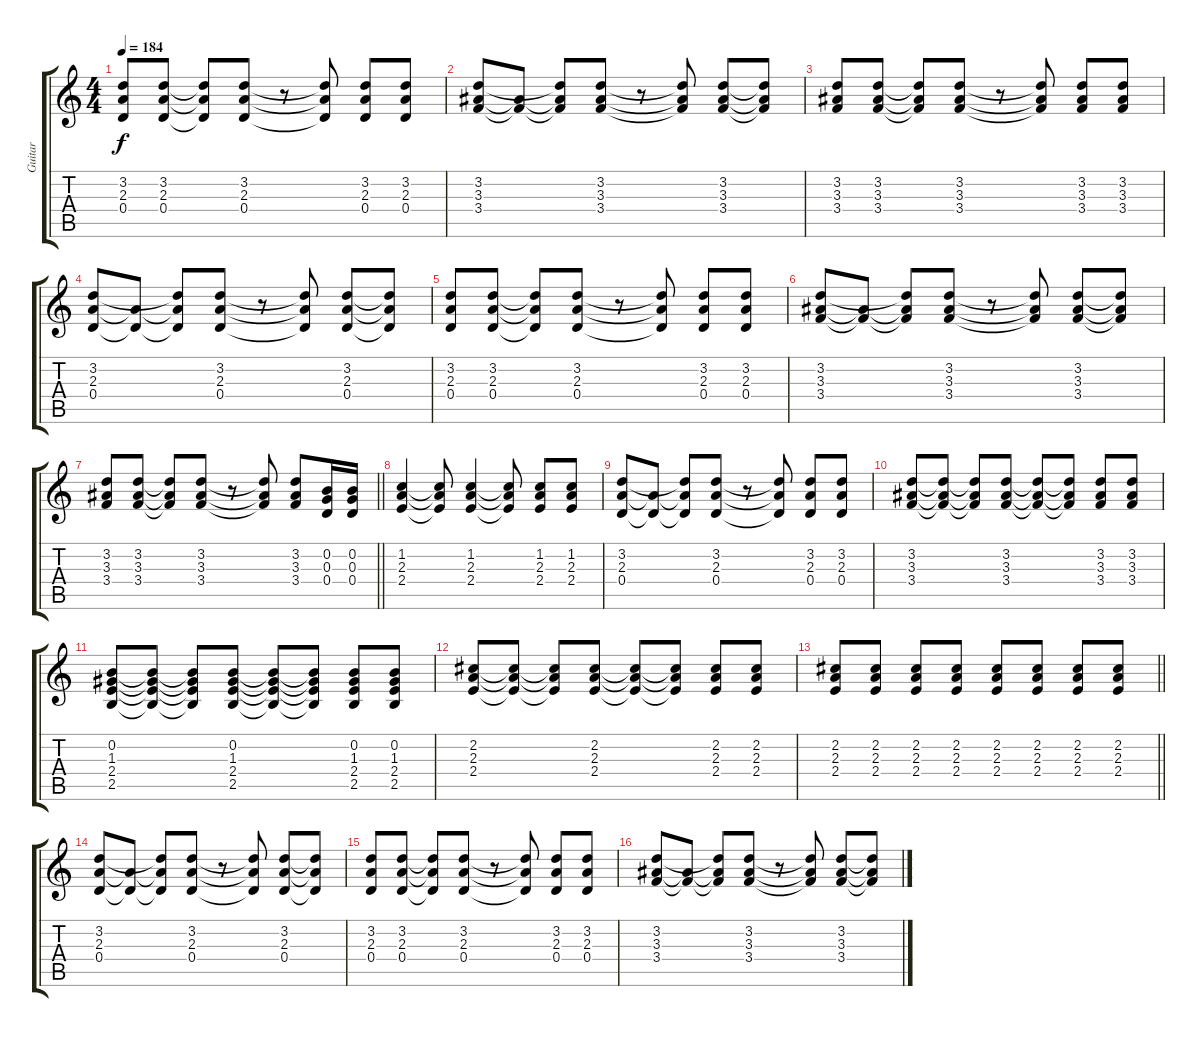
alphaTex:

\track ("Guitar" "Guitar") {instrument electricguitarclean}
\staff {score tabs}
\tuning (E4 B3 G3 D3 A2 E2) {hide}
\ts (4 4)
\tempo 184
\clef g2
\ks c
(3.2 2.3 0.4).8{dy f} (3.2 2.3 0.4).8 (3.2{t} 2.3{t} 0.4{t}).8 (3.2 2.3 0.4).8 r.8 (3.2{t} 2.3{t} 0.4{t}).8 (3.2 2.3 0.4).8 (3.2 2.3 0.4).8 |
(3.2 3.3 3.4).8 (3.3{t} 3.4{t}).8 (3.2{t} 3.3{t} 3.4{t}).8 (3.2 3.3 3.4).8 r.8 (3.2{t} 3.3{t} 3.4{t}).8 (3.2 3.3 3.4).8 (3.2{t} 3.3{t} 3.4{t}).8 |
(3.2 3.3 3.4).8 (3.2 3.3 3.4).8 (3.2{t} 3.3{t} 3.4{t}).8 (3.2 3.3 3.4).8 r.8 (3.2{t} 3.3{t} 3.4{t}).8 (3.2 3.3 3.4).8 (3.2 3.3 3.4).8 |
(3.2 2.3 0.4).8 (2.3{t} 0.4{t}).8 (3.2{t} 2.3{t} 0.4{t}).8 (3.2 2.3 0.4).8 r.8 (3.2{t} 2.3{t} 0.4{t}).8 (3.2 2.3 0.4).8 (3.2{t} 2.3{t} 0.4{t}).8 |
(3.2 2.3 0.4).8 (3.2 2.3 0.4).8 (3.2{t} 2.3{t} 0.4{t}).8 (3.2 2.3 0.4).8 r.8 (3.2{t} 2.3{t} 0.4{t}).8 (3.2 2.3 0.4).8 (3.2 2.3 0.4).8 |
(3.2 3.3 3.4).8 (3.3{t} 3.4{t}).8 (3.2{t} 3.3{t} 3.4{t}).8 (3.2 3.3 3.4).8 r.8 (3.2{t} 3.3{t} 3.4{t}).8 (3.2 3.3 3.4).8 (3.2{t} 3.3{t} 3.4{t}).8 |
\barLineRight lightlight
(3.2 3.3 3.4).8 (3.2 3.3 3.4).8 (3.2{t} 3.3{t} 3.4{t}).8 (3.2 3.3 3.4).8 r.8 (3.2{t} 3.3{t} 3.4{t}).8 (3.2 3.3 3.4).8 (0.2 0.3 0.4).16 (0.2 0.3 0.4).16 |
(1.2 2.3 2.4).4 (1.2{t} 2.3{t} 2.4{t}).8 (1.2 2.3 2.4).4 (1.2{t} 2.3{t} 2.4{t}).8 (1.2 2.3 2.4).8 (1.2 2.3 2.4).8 |
(3.2 2.3 0.4).8 (2.3{t} 0.4{t}).8 (3.2{t} 2.3{t} 0.4{t}).8 (3.2 2.3 0.4).8 r.8 (3.2{t} 2.3{t} 0.4{t}).8 (3.2 2.3 0.4).8 (3.2 2.3 0.4).8 |
(3.2 3.3 3.4).8 (3.2{t} 3.3{t} 3.4{t}).8 (3.2{t} 3.3{t} 3.4{t}).8 (3.2 3.3 3.4).8 (3.2{t} 3.3{t} 3.4{t}).8 (3.2{t} 3.3{t} 3.4{t}).8 (3.2 3.3 3.4).8 (3.2 3.3 3.4).8 |
(0.2 1.3 2.4 2.5).8 (0.2{t} 1.3{t} 2.4{t} 2.5{t}).8 (0.2{t} 1.3{t} 2.4{t} 2.5{t}).8 (0.2 1.3 2.4 2.5).8 (0.2{t} 1.3{t} 2.4{t} 2.5{t}).8 (0.2{t} 1.3{t} 2.4{t} 2.5{t}).8 (0.2 1.3 2.4 2.5).8 (0.2 1.3 2.4 2.5).8 |
(2.2 2.3 2.4).8 (2.2{t} 2.3{t} 2.4{t}).8 (2.2{t} 2.3{t} 2.4{t}).8 (2.2 2.3 2.4).8 (2.2{t} 2.3{t} 2.4{t}).8 (2.2{t} 2.3{t} 2.4{t}).8 (2.2 2.3 2.4).8 (2.2 2.3 2.4).8 |
\barLineRight lightlight
(2.2 2.3 2.4).8 (2.2 2.3 2.4).8 (2.2 2.3 2.4).8 (2.2 2.3 2.4).8 (2.2 2.3 2.4).8 (2.2 2.3 2.4).8 (2.2 2.3 2.4).8 (2.2 2.3 2.4).8 |
(3.2 2.3 0.4).8 (2.3{t} 0.4{t}).8 (3.2{t} 2.3{t} 0.4{t}).8 (3.2 2.3 0.4).8 r.8 (3.2{t} 2.3{t} 0.4{t}).8 (3.2 2.3 0.4).8 (3.2{t} 2.3{t} 0.4{t}).8 |
(3.2 2.3 0.4).8 (3.2 2.3 0.4).8 (3.2{t} 2.3{t} 0.4{t}).8 (3.2 2.3 0.4).8 r.8 (3.2{t} 2.3{t} 0.4{t}).8 (3.2 2.3 0.4).8 (3.2 2.3 0.4).8 |
(3.2 3.3 3.4).8 (3.3{t} 3.4{t}).8 (3.2{t} 3.3{t} 3.4{t}).8 (3.2 3.3 3.4).8 r.8 (3.2{t} 3.3{t} 3.4{t}).8 (3.2 3.3 3.4).8 (3.2{t} 3.3{t} 3.4{t}).8
